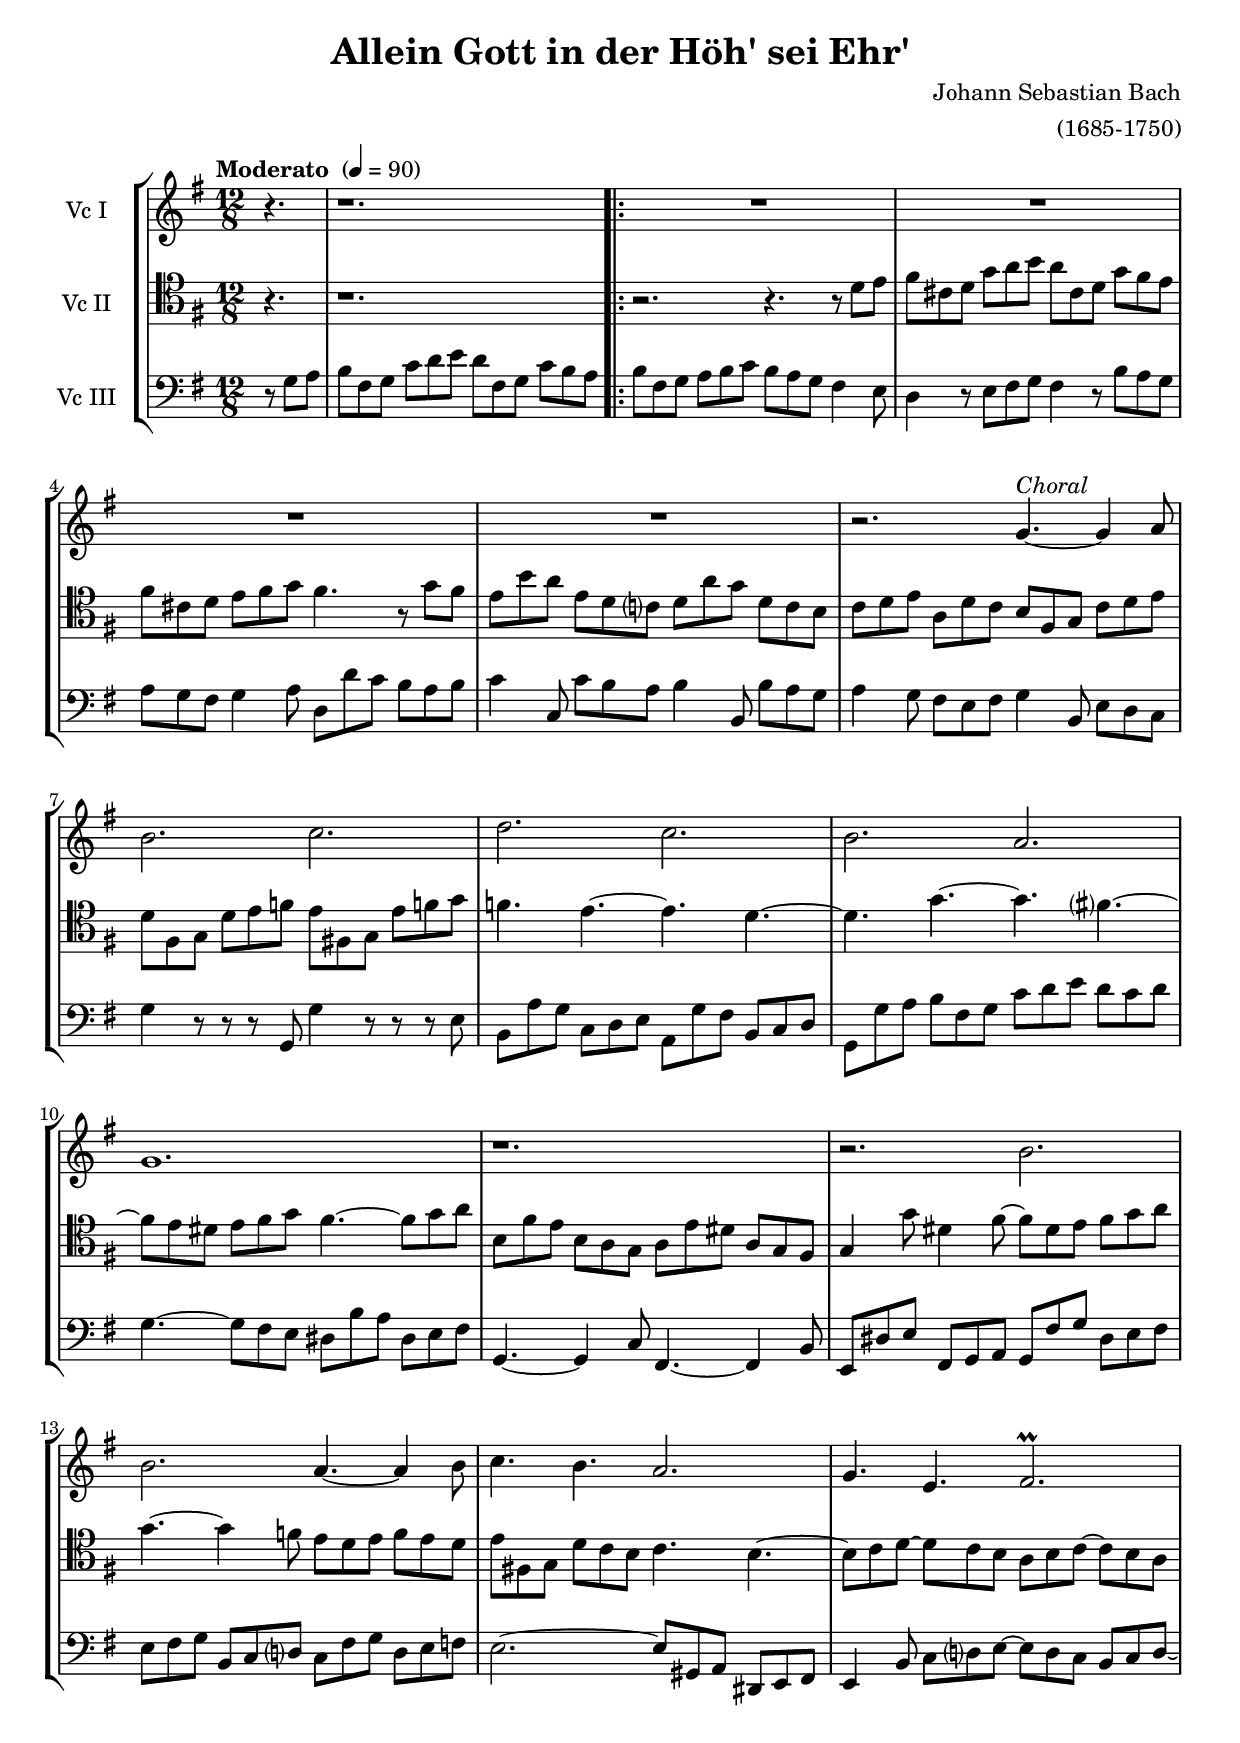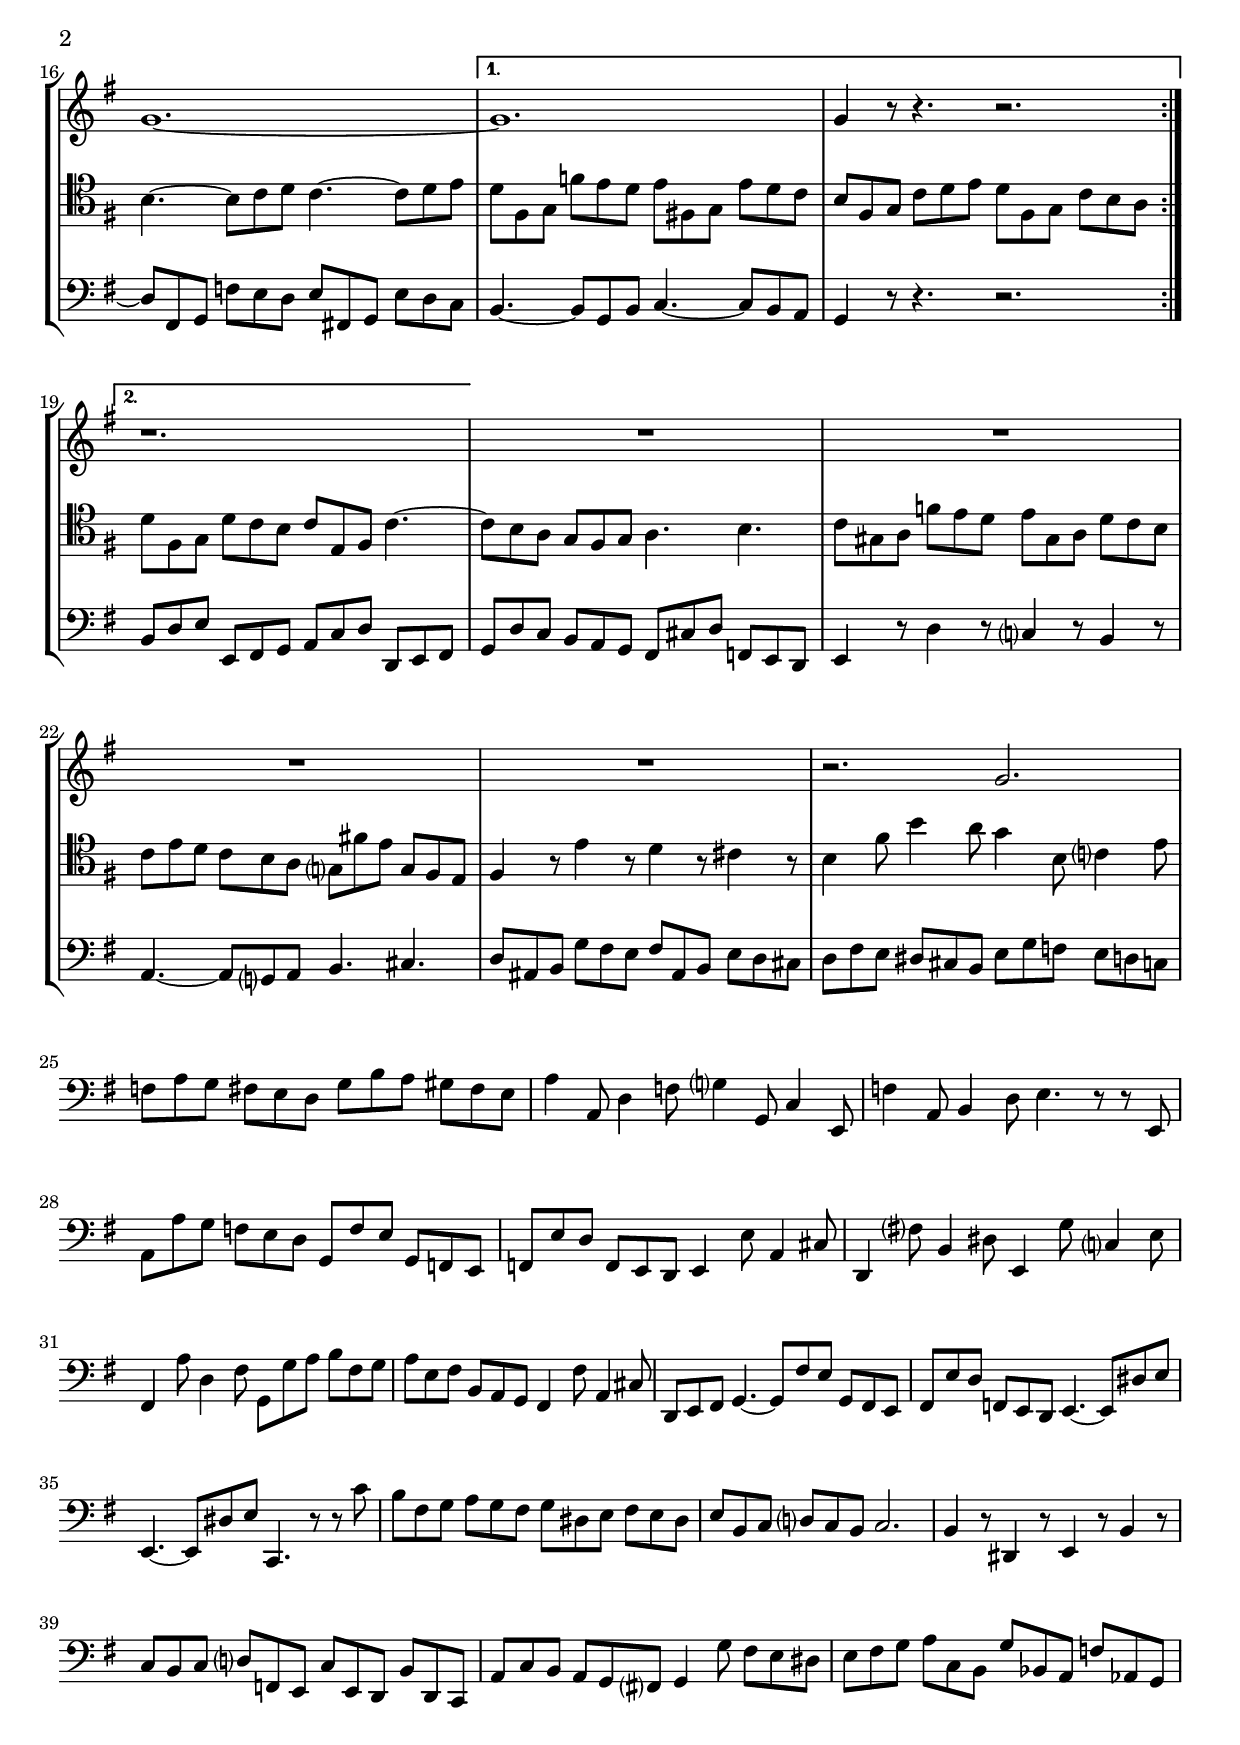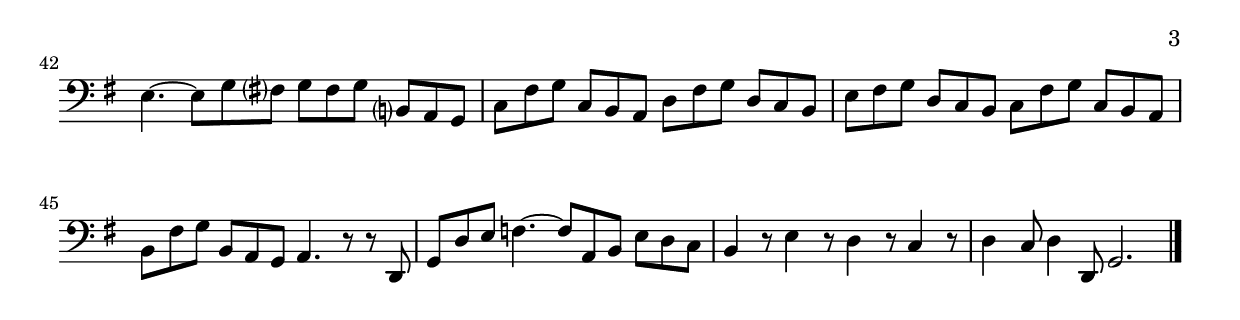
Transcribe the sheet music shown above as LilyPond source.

\version "2.14.2"
\include "deutsch.ly"

#(set-global-staff-size 20)

\header {
  title = "Allein Gott in der Höh' sei Ehr'"
  composer = "Johann Sebastian Bach"
  arranger = "(1685-1750)"
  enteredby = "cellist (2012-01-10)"
}

voiceconsts = {
  \key g \major
  \time 12/8
% \numericTimeSignature
  \compressFullBarRests
  \tempo "Moderato " 4=90
}

%minstr = "harpsichord"
mihi = "clarinet"
%minstr = "accordion"
milo = "bassoon"

cho = \markup \italic "Choral"

va = \relative c'' {
  \voiceconsts
  \clef "treble"

  \partial 4. r4.
  r1.
  \repeat volta 2 {
    R1.*4
    r2. g4.~^\cho g4 a8

    h2. c
    d c
    h a

    g1.
    r
    r2. h

    h a4.~ a4 h8
    c4. h a2.
    g4. e fis2.\prall

    g1.~
  }
  \alternative {
    { g | g4 r8 r4. r2. }
    { r1. }
  }

  R1.*4 r2. g
}

vb = \relative c' {
  \voiceconsts
  \clef "tenor"

  \partial 4. r4.
  r1.
  \repeat volta 2 {
    r2. r4. r8 d e
    fis cis d g a h a cis, d g fis e

    fis cis d e fis g fis4. r8 g fis
    e h' a e d c? d a' g d c h
    c d e a, d c h fis g c d e

    d fis, g d' e f e fis,! g e' f! g
    f4. e~ e d~
    d g~ g fis?~

    fis8 e dis e fis g fis4.~ fis8 g a
    h, fis' e h a g a e' dis a g fis
    g4 g'8 dis4 fis8~ fis dis e fis g a

    g4.~ g4 f8 e d e f e d
    e fis,! g d' c h c4. h~
    h8 c d~ d c h a h c~ c h a

    h4.~ h8 c d c4.~ c8 d e
  }
  \alternative {
    { d fis, g f' e d e fis,! g e' d c | h fis g c d e d fis, g c h a }
    { d fis, g d' c h c e, fis c'4.~ }
  }
  c8 h a g fis g a4. h
  c8 gis a f' e d e gis, a d c h

  c e d c h a g? fis'! e g, fis e
  fis4 r8 e'4 r8 d4 r8 cis4 r8
  h4 fis'8 h4 a8 g4 h,8 c?4 e8
}

vc = \relative c' {
  \voiceconsts
  \clef "bass"

  \partial 4. r8 g a
  h fis g c d e d fis, g c h a
  \repeat volta 2 {
   h fis g a h c h a g fis4 e8
   d4 r8 e fis g fis4 r8 h a g

   a g fis g4 a8 d, d' c h a h
   c4 c,8 c' h a h4 h,8 h' a g
   a4 g8 fis e fis g4 h,8 e d c

   g'4 r8 r r g, g'4 r8 r r e
   h a' g c, d e a, g' fis h, c d
   g, g' a h fis g c d e d c d

   g,4.~ g8 fis e dis h' a dis, e fis
   g,4.~ g4 c8 fis,4.~ fis4 h8
   e, dis' e fis, g a g fis' g dis e fis

   e fis g h, c d? c fis g d e f
   e2.~ e8 gis, a dis, e fis
   e4 h'8 c d? e~ e d c h c d~

   d fis, g f' e d e fis,! g e' d c
  }
  \alternative {
    { h4.~ h8 g h c4.~ c8 h a | g4 r8 r4. r2. }
    { h8 d e e, fis g a c d d, e fis }
  }
  g d' c h a g fis cis' d f, e d
  e4 r8 d'4 r8 c?4 r8 h4 r8

  a4.~ a8 g? a h4. cis
  d8 ais h g' fis e fis ais, h e d cis
  d fis e dis cis h e g f e d c

  f a g fis e d g h a gis fis e
  a4 a,8 d4 f8 g?4 g,8 c4 e,8
  f'4 a,8 h4 d8 e4. r8 r e,

  a a' g f e d g, f' e g, f e
  f e' d f, e d e4 e'8 a,4 cis8
  d,4 fis'?8 h,4 dis8 e,4 g'8 c,?4 e8

  fis,4 a'8 d,4 fis8 g, g' a h fis g
  a e fis h, a g fis4 fis'8 a,4 cis8
  d, e fis g4.~ g8 fis' e g, fis e

  fis e' d f, e d e4.~ e8 dis' e
  e,4.~ e8 dis' e c,4. r8 r c''
  h fis g a g fis g dis e fis e dis

  e h c d? c h c2.
  h4 r8 dis,4 r8 e4 r8 h'4 r8
  c8 h c d? f, e c' e, d h' d, c

  a' c h a g fis? g4 g'8 fis e dis
  e fis g a c, h g' b, a f' as, g
  e'4.~ e8 g fis? g fis g h,? a g

  c fis g c, h a d fis g d c h
  e fis g d c h c fis g c, h a
  h fis' g h, a g a4. r8 r d,

  g d' e f4.~ f8 a, h e d c
  h4 r8 e4 r8 d4 r8 c4 r8
  d4 c8 d4 d,8 g2. \bar "|."
}


music = \new StaffGroup <<
      \new Staff {
	\set Staff.midiInstrument = \mihi
	\set Staff.instrumentName = #"Vc I"
	\transpose g g { \va }
      }

      \new Staff {
	\set Staff.midiInstrument = \mihi
	\set Staff.instrumentName = #"Vc II"
	\transpose g g { \vb }
      }

      \new Staff {
	\set Staff.midiInstrument = \milo
	\set Staff.instrumentName = #"Vc III"
	\transpose g g { \vc }
      }
>>

\book {
  \score {
    \music
    \layout {}
  }

  \score {
    \unfoldRepeats \music

    \midi {
      \context {
        \Score
      }
    }
  }
}
